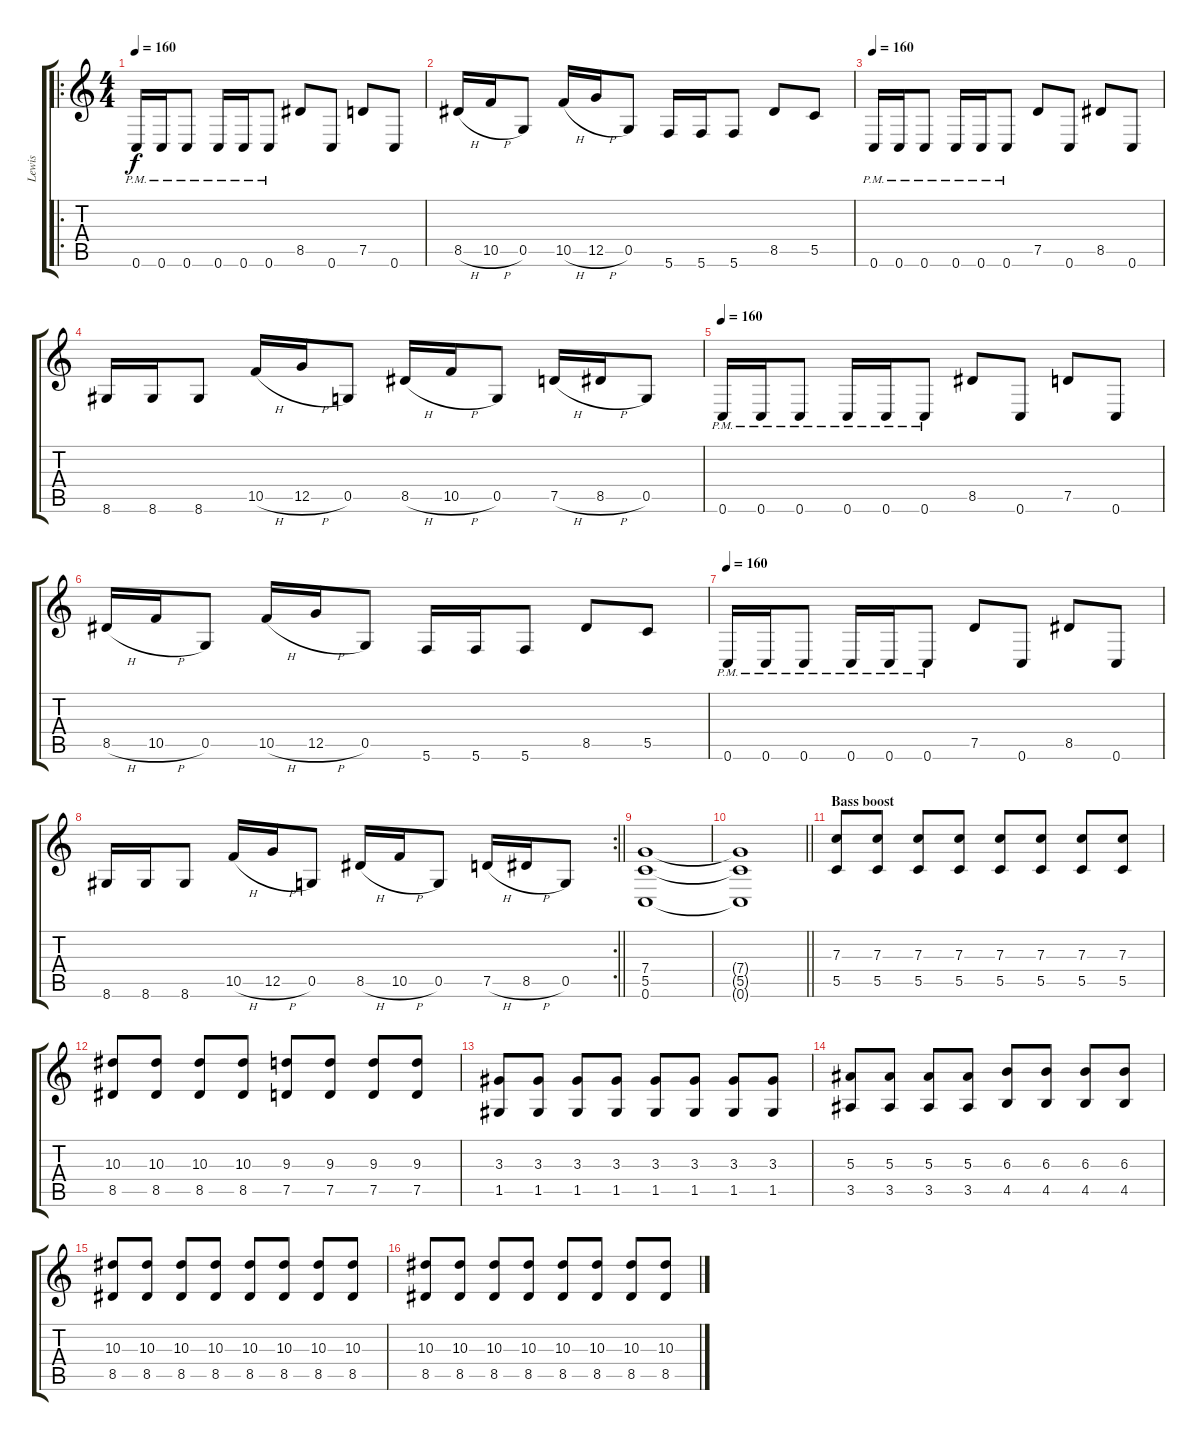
\track ("Lewis" "Lewis") {instrument distortionguitar}
\staff {score tabs}
\tuning (D4 A3 F3 C3 G2 C2) {hide}
\ro
\ts (4 4)
\tempo 160
\clef g2
\ks c
0.6{pm}.16{dy f} 0.6{pm}.16 0.6{pm}.8 0.6{pm}.16 0.6{pm}.16 0.6{pm}.8 8.5.8 0.6.8 7.5.8 0.6.8 |
8.5{h}.16 10.5{h}.16 0.5.8 10.5{h}.16 12.5{h}.16 0.5.8 5.6.16 5.6.16 5.6.8 8.5.8 5.5.8 |
\tempo 160
0.6{pm}.16 0.6{pm}.16 0.6{pm}.8 0.6{pm}.16 0.6{pm}.16 0.6{pm}.8 7.5.8 0.6.8 8.5.8 0.6.8 |
8.6.16 8.6.16 8.6.8 10.5{h}.16 12.5{h}.16 0.5.8 8.5{h}.16 10.5{h}.16 0.5.8 7.5{h}.16 8.5{h}.16 0.5.8 |
\tempo 160
0.6{pm}.16 0.6{pm}.16 0.6{pm}.8 0.6{pm}.16 0.6{pm}.16 0.6{pm}.8 8.5.8 0.6.8 7.5.8 0.6.8 |
8.5{h}.16 10.5{h}.16 0.5.8 10.5{h}.16 12.5{h}.16 0.5.8 5.6.16 5.6.16 5.6.8 8.5.8 5.5.8 |
\tempo 160
0.6{pm}.16 0.6{pm}.16 0.6{pm}.8 0.6{pm}.16 0.6{pm}.16 0.6{pm}.8 7.5.8 0.6.8 8.5.8 0.6.8 |
\rc 2
\barLineRight lightlight
8.6.16 8.6.16 8.6.8 10.5{h}.16 12.5{h}.16 0.5.8 8.5{h}.16 10.5{h}.16 0.5.8 7.5{h}.16 8.5{h}.16 0.5.8 |
(7.4 5.5 0.6).1 |
\barLineRight lightlight
(7.4{t} 5.5{t} 0.6{t}).1 |
\section ("" "Bass boost")
(7.3 5.5).8 (7.3 5.5).8 (7.3 5.5).8 (7.3 5.5).8 (7.3 5.5).8 (7.3 5.5).8 (7.3 5.5).8 (7.3 5.5).8 |
(10.3 8.5).8 (10.3 8.5).8 (10.3 8.5).8 (10.3 8.5).8 (9.3 7.5).8 (9.3 7.5).8 (9.3 7.5).8 (9.3 7.5).8 |
(3.3 1.5).8 (3.3 1.5).8 (3.3 1.5).8 (3.3 1.5).8 (3.3 1.5).8 (3.3 1.5).8 (3.3 1.5).8 (3.3 1.5).8 |
(5.3 3.5).8 (5.3 3.5).8 (5.3 3.5).8 (5.3 3.5).8 (6.3 4.5).8 (6.3 4.5).8 (6.3 4.5).8 (6.3 4.5).8 |
(10.3 8.5).8 (10.3 8.5).8 (10.3 8.5).8 (10.3 8.5).8 (10.3 8.5).8 (10.3 8.5).8 (10.3 8.5).8 (10.3 8.5).8 |
(10.3 8.5).8 (10.3 8.5).8 (10.3 8.5).8 (10.3 8.5).8 (10.3 8.5).8 (10.3 8.5).8 (10.3 8.5).8 (10.3 8.5).8
